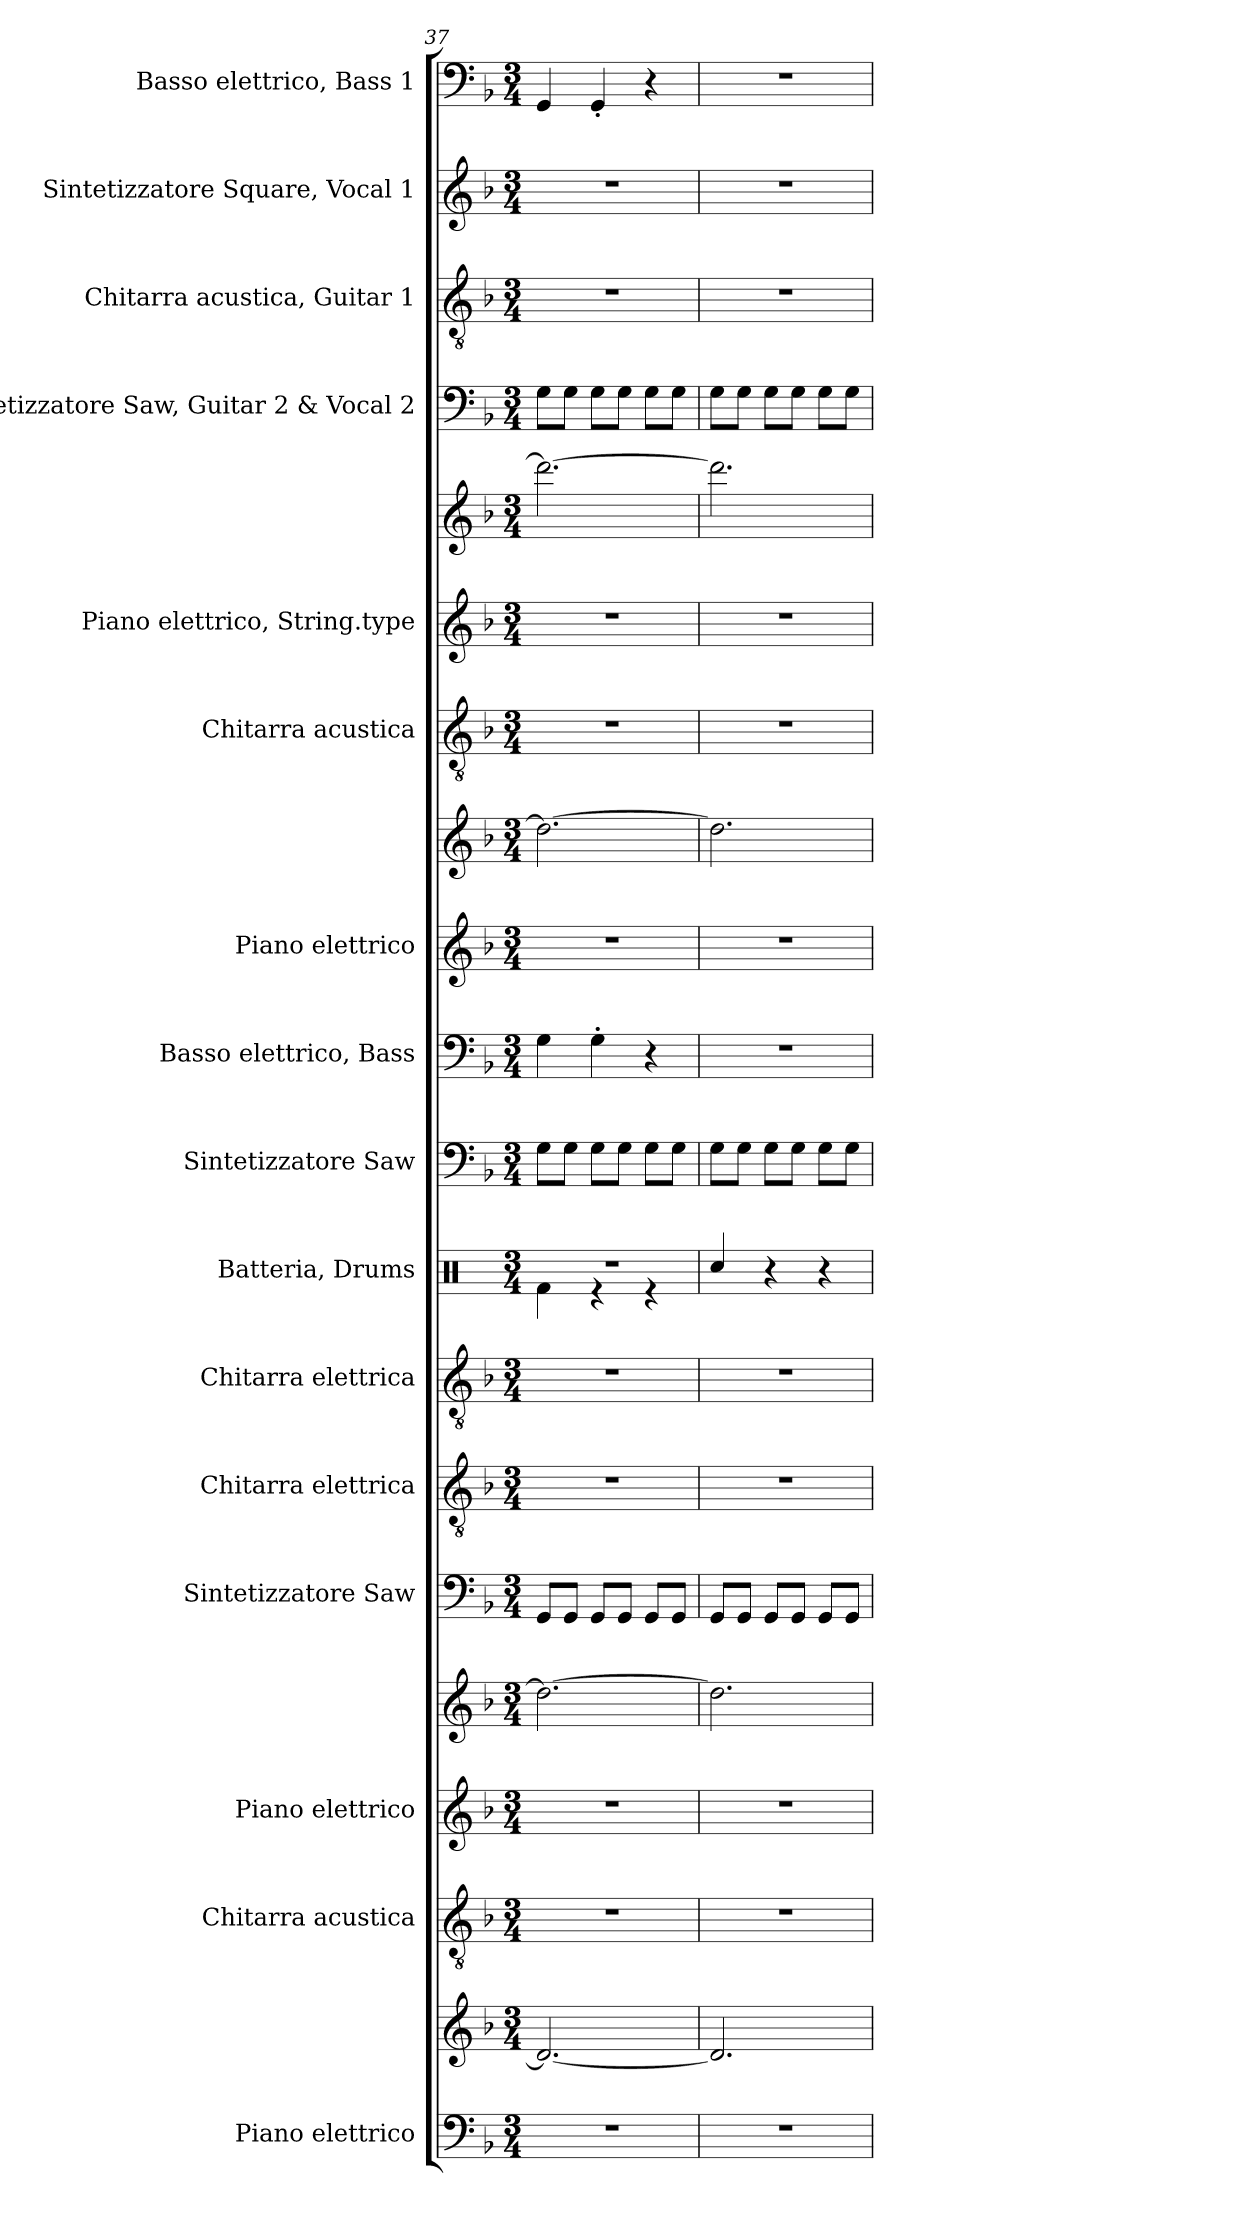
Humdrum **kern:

**kern	**kern	**kern	**kern	**kern	**kern	**kern	**kern	**kern	**kern	**kern	**kern	**kern	**kern	**kern	**kern	**kern	**kern	**kern	**kern
*part16	*part16	*part15	*part14	*part14	*part13	*part12	*part11	*part10	*part9	*part8	*part7	*part7	*part6	*part5	*part5	*part4	*part3	*part2	*part1
*staff20	*staff19	*staff18	*staff17	*staff16	*staff15	*staff14	*staff13	*staff12	*staff11	*staff10	*staff9	*staff8	*staff7	*staff6	*staff5	*staff4	*staff3	*staff2	*staff1
*I"Piano elettrico	*	*I"Chitarra acustica	*I"Piano elettrico	*	*I"Sintetizzatore Saw	*I"Chitarra elettrica	*I"Chitarra elettrica	*I"Batteria,  Drums	*I"Sintetizzatore Saw	*I"Basso elettrico,  Bass	*I"Piano elettrico	*	*I"Chitarra acustica	*I"Piano elettrico,  String.type	*	*I"Sintetizzatore Saw,  Guitar 2 &amp; Vocal 2	*I"Chitarra acustica,  Guitar 1	*I"Sintetizzatore Square,  Vocal 1	*I"Basso elettrico,  Bass 1
*	*	*	*	*	*I'Sint.	*I'Chit. el.	*I'Chit. el.	*I'Batt.	*I'Sint.	*I'B. el.	*	*	*	*	*	*I'Sint.	*	*I'Sint.	*I'B. el.
*clefF4	*clefG2	*clefGv2	*clefG2	*clefG2	*clefF4	*clefGv2	*clefGv2	*clefX	*clefF4	*clefF4	*clefG2	*clefG2	*clefGv2	*clefG2	*clefG2	*clefF4	*clefGv2	*clefG2	*clefF4
*	*	*	*	*	*	*	*	*	*	*ITrd7c12	*	*	*	*	*	*	*	*	*ITrd7c12
*k[b-]	*k[b-]	*k[b-]	*k[b-]	*k[b-]	*k[b-]	*k[b-]	*k[b-]	*k[]	*k[b-]	*k[b-]	*k[b-]	*k[b-]	*k[b-]	*k[b-]	*k[b-]	*k[b-]	*k[b-]	*k[b-]	*k[b-]
*M3/4	*M3/4	*M3/4	*M3/4	*M3/4	*M3/4	*M3/4	*M3/4	*M3/4	*M3/4	*M3/4	*M3/4	*M3/4	*M3/4	*M3/4	*M3/4	*M3/4	*M3/4	*M3/4	*M3/4
=37	=37	=37	=37	=37	=37	=37	=37	=37	=37	=37	=37	=37	=37	=37	=37	=37	=37	=37	=37
*	*	*	*	*	*	*	*	*^	*	*	*	*	*	*	*	*	*	*	*
2.r	2.d/_	2.r	2.r	2.dd\_	8GG/L	2.r	2.r	2.r	4Rf\	8G\L	4GG\	2.r	2.dd\_	2.r	2.r	2.ddd\_	8G\L	2.r	2.r	4GGG/
.	.	.	.	.	8GG/J	.	.	.	.	8G\J	.	.	.	.	.	.	8G\J	.	.	.
.	.	.	.	.	8GG/L	.	.	.	4r	8G\L	4GG'\	.	.	.	.	.	8G\L	.	.	4GGG'/
.	.	.	.	.	8GG/J	.	.	.	.	8G\J	.	.	.	.	.	.	8G\J	.	.	.
.	.	.	.	.	8GG/L	.	.	.	4r	8G\L	4r	.	.	.	.	.	8G\L	.	.	4r
.	.	.	.	.	8GG/J	.	.	.	.	8G\J	.	.	.	.	.	.	8G\J	.	.	.
*	*	*	*	*	*	*	*	*v	*v	*	*	*	*	*	*	*	*	*	*	*
=38	=38	=38	=38	=38	=38	=38	=38	=38	=38	=38	=38	=38	=38	=38	=38	=38	=38	=38	=38
2.r	2.d/]	2.r	2.r	2.dd\]	8GG/L	2.r	2.r	4Rcc/	8G\L	2.r	2.r	2.dd\]	2.r	2.r	2.ddd\]	8G\L	2.r	2.r	2.r
.	.	.	.	.	8GG/J	.	.	.	8G\J	.	.	.	.	.	.	8G\J	.	.	.
.	.	.	.	.	8GG/L	.	.	4r	8G\L	.	.	.	.	.	.	8G\L	.	.	.
.	.	.	.	.	8GG/J	.	.	.	8G\J	.	.	.	.	.	.	8G\J	.	.	.
.	.	.	.	.	8GG/L	.	.	4r	8G\L	.	.	.	.	.	.	8G\L	.	.	.
.	.	.	.	.	8GG/J	.	.	.	8G\J	.	.	.	.	.	.	8G\J	.	.	.
=	=	=	=	=	=	=	=	=	=	=	=	=	=	=	=	=	=	=	=
*-	*-	*-	*-	*-	*-	*-	*-	*-	*-	*-	*-	*-	*-	*-	*-	*-	*-	*-	*-
